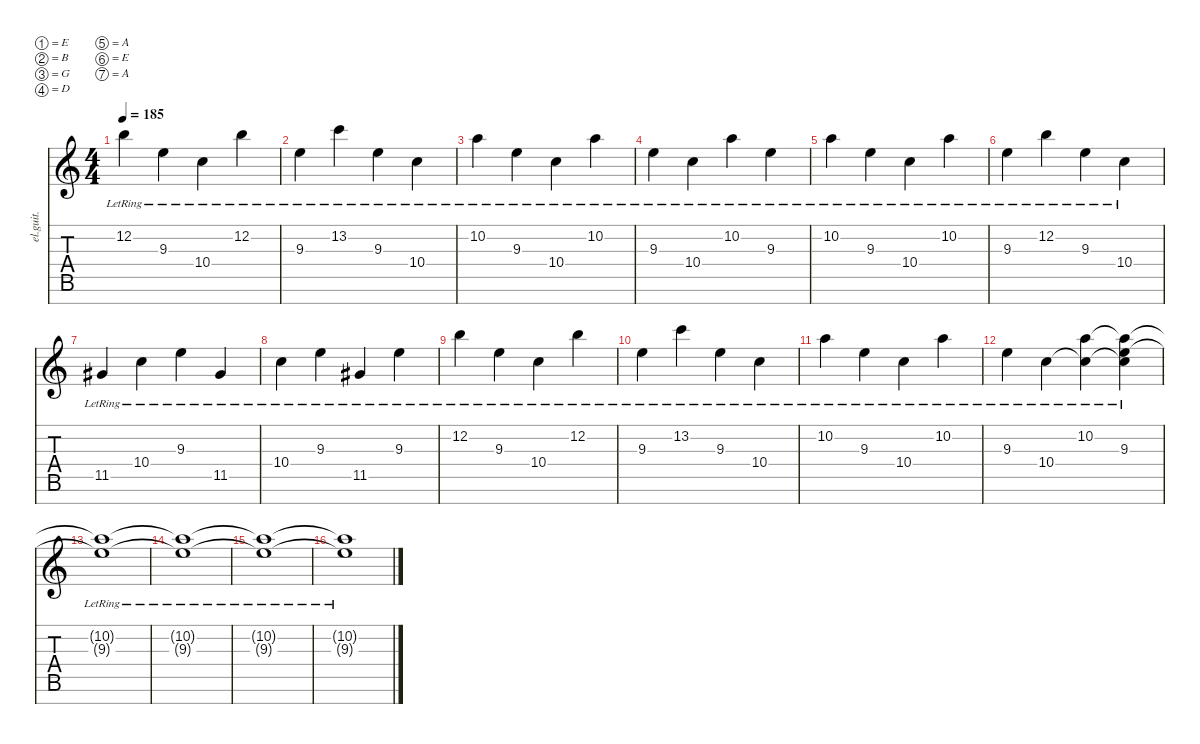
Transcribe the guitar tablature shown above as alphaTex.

\defaultSystemsLayout 4
\hideDynamics
\bracketExtendMode nobrackets
\track ("Overdrive Guitar - Zoli" "el.guit.") {instrument electricguitarclean}
\staff {score tabs}
\tuning (E4 B3 G3 D3 A2 E2 A1)
\ts (4 4)
\tempo 185
\clef g2
\ks c
12.2{lr}.4{dy mf} 9.3{lr}.4 10.4{lr}.4 12.2{lr}.4 |
9.3{lr}.4 13.2{lr}.4 9.3{lr}.4 10.4{lr}.4 |
10.2{lr}.4 9.3{lr}.4 10.4{lr}.4 10.2{lr}.4 |
9.3{lr}.4 10.4{lr}.4 10.2{lr}.4 9.3{lr}.4 |
10.2{lr}.4 9.3{lr}.4 10.4{lr}.4 10.2{lr}.4 |
9.3{lr}.4 12.2{lr}.4 9.3{lr}.4 10.4{lr}.4 |
11.5{lr acc #}.4 10.4{lr}.4 9.3{lr}.4 11.5{lr acc #}.4 |
10.4{lr}.4 9.3{lr}.4 11.5{lr acc #}.4 9.3{lr}.4 |
12.2{lr}.4 9.3{lr}.4 10.4{lr}.4 12.2{lr}.4 |
9.3{lr}.4 13.2{lr}.4 9.3{lr}.4 10.4{lr}.4 |
10.2{lr}.4 9.3{lr}.4 10.4{lr}.4 10.2{lr}.4 |
9.3{lr}.4 10.4{lr}.4 (10.2{lr} 10.4{lr t}).4 (9.3{lr} 10.2{lr t} 10.4{lr t}).4 |
(9.3{lr t} 10.2{lr t}).1 |
(9.3{lr t} 10.2{lr t}).1 |
(9.3{lr t} 10.2{lr t}).1 |
(9.3{lr t} 10.2{lr t}).1
